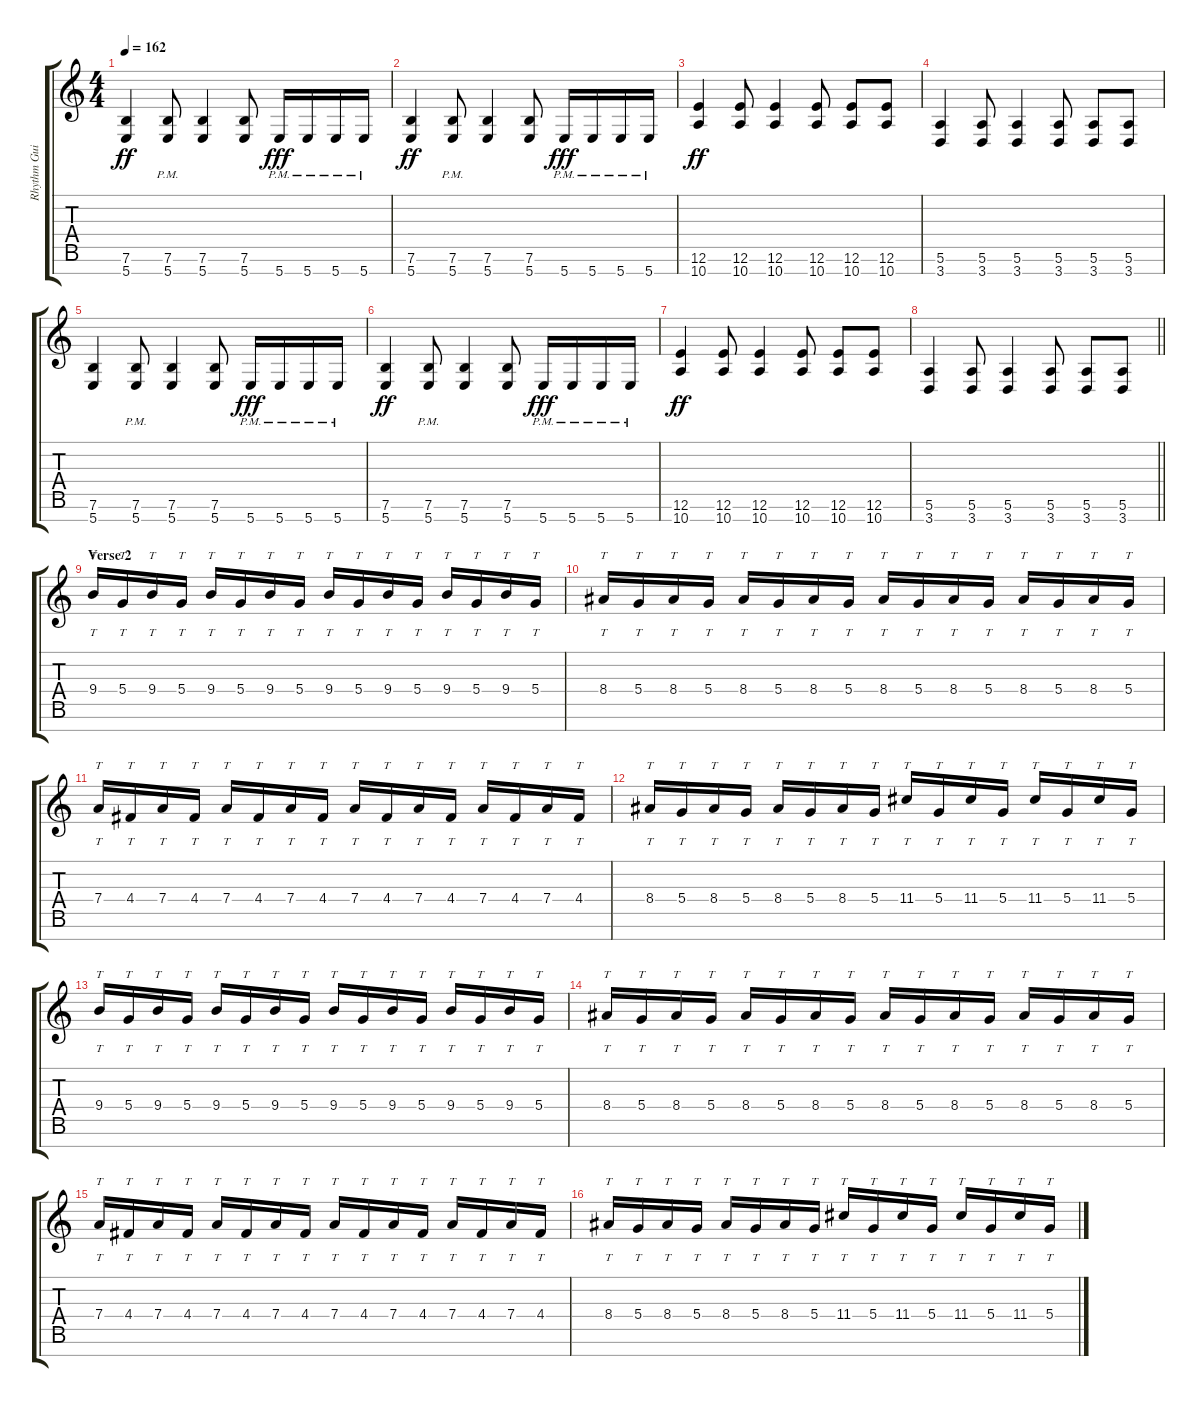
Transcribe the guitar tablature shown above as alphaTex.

\track ("Rhythm Guitar 1" "Rhythm Gui") {instrument distortionguitar}
\staff {score tabs}
\tuning (E4 B3 G3 D3 A2 E2 B1) {hide}
\ts (4 4)
\tempo 162
\clef g2
\ks c
(7.6 5.7).4{dy ff} (7.6{pm} 5.7{pm}).8 (7.6 5.7).4 (7.6 5.7).8 5.7{pm}.16{dy fff} 5.7{pm}.16 5.7{pm}.16 5.7{pm}.16 |
(7.6 5.7).4{dy ff} (7.6{pm} 5.7{pm}).8 (7.6 5.7).4 (7.6 5.7).8 5.7{pm}.16{dy fff} 5.7{pm}.16 5.7{pm}.16 5.7{pm}.16 |
(12.6 10.7).4{dy ff} (12.6 10.7).8 (12.6 10.7).4 (12.6 10.7).8 (12.6 10.7).8 (12.6 10.7).8 |
(5.6 3.7).4 (5.6 3.7).8 (5.6 3.7).4 (5.6 3.7).8 (5.6 3.7).8 (5.6 3.7).8 |
(7.6 5.7).4 (7.6{pm} 5.7{pm}).8 (7.6 5.7).4 (7.6 5.7).8 5.7{pm}.16{dy fff} 5.7{pm}.16 5.7{pm}.16 5.7{pm}.16 |
(7.6 5.7).4{dy ff} (7.6{pm} 5.7{pm}).8 (7.6 5.7).4 (7.6 5.7).8 5.7{pm}.16{dy fff} 5.7{pm}.16 5.7{pm}.16 5.7{pm}.16 |
(12.6 10.7).4{dy ff} (12.6 10.7).8 (12.6 10.7).4 (12.6 10.7).8 (12.6 10.7).8 (12.6 10.7).8 |
\barLineRight lightlight
(5.6 3.7).4 (5.6 3.7).8 (5.6 3.7).4 (5.6 3.7).8 (5.6 3.7).8 (5.6 3.7).8 |
\section ("" "Verse 2")
9.4.16{tt} 5.4.16{tt} 9.4.16{tt} 5.4.16{tt} 9.4.16{tt} 5.4.16{tt} 9.4.16{tt} 5.4.16{tt} 9.4.16{tt} 5.4.16{tt} 9.4.16{tt} 5.4.16{tt} 9.4.16{tt} 5.4.16{tt} 9.4.16{tt} 5.4.16{tt} |
8.4.16{tt} 5.4.16{tt} 8.4.16{tt} 5.4.16{tt} 8.4.16{tt} 5.4.16{tt} 8.4.16{tt} 5.4.16{tt} 8.4.16{tt} 5.4.16{tt} 8.4.16{tt} 5.4.16{tt} 8.4.16{tt} 5.4.16{tt} 8.4.16{tt} 5.4.16{tt} |
7.4.16{tt} 4.4.16{tt} 7.4.16{tt} 4.4.16{tt} 7.4.16{tt} 4.4.16{tt} 7.4.16{tt} 4.4.16{tt} 7.4.16{tt} 4.4.16{tt} 7.4.16{tt} 4.4.16{tt} 7.4.16{tt} 4.4.16{tt} 7.4.16{tt} 4.4.16{tt} |
8.4.16{tt} 5.4.16{tt} 8.4.16{tt} 5.4.16{tt} 8.4.16{tt} 5.4.16{tt} 8.4.16{tt} 5.4.16{tt} 11.4.16{tt} 5.4.16{tt} 11.4.16{tt} 5.4.16{tt} 11.4.16{tt} 5.4.16{tt} 11.4.16{tt} 5.4.16{tt} |
9.4.16{tt} 5.4.16{tt} 9.4.16{tt} 5.4.16{tt} 9.4.16{tt} 5.4.16{tt} 9.4.16{tt} 5.4.16{tt} 9.4.16{tt} 5.4.16{tt} 9.4.16{tt} 5.4.16{tt} 9.4.16{tt} 5.4.16{tt} 9.4.16{tt} 5.4.16{tt} |
8.4.16{tt} 5.4.16{tt} 8.4.16{tt} 5.4.16{tt} 8.4.16{tt} 5.4.16{tt} 8.4.16{tt} 5.4.16{tt} 8.4.16{tt} 5.4.16{tt} 8.4.16{tt} 5.4.16{tt} 8.4.16{tt} 5.4.16{tt} 8.4.16{tt} 5.4.16{tt} |
7.4.16{tt} 4.4.16{tt} 7.4.16{tt} 4.4.16{tt} 7.4.16{tt} 4.4.16{tt} 7.4.16{tt} 4.4.16{tt} 7.4.16{tt} 4.4.16{tt} 7.4.16{tt} 4.4.16{tt} 7.4.16{tt} 4.4.16{tt} 7.4.16{tt} 4.4.16{tt} |
8.4.16{tt} 5.4.16{tt} 8.4.16{tt} 5.4.16{tt} 8.4.16{tt} 5.4.16{tt} 8.4.16{tt} 5.4.16{tt} 11.4.16{tt} 5.4.16{tt} 11.4.16{tt} 5.4.16{tt} 11.4.16{tt} 5.4.16{tt} 11.4.16{tt} 5.4.16{tt}
